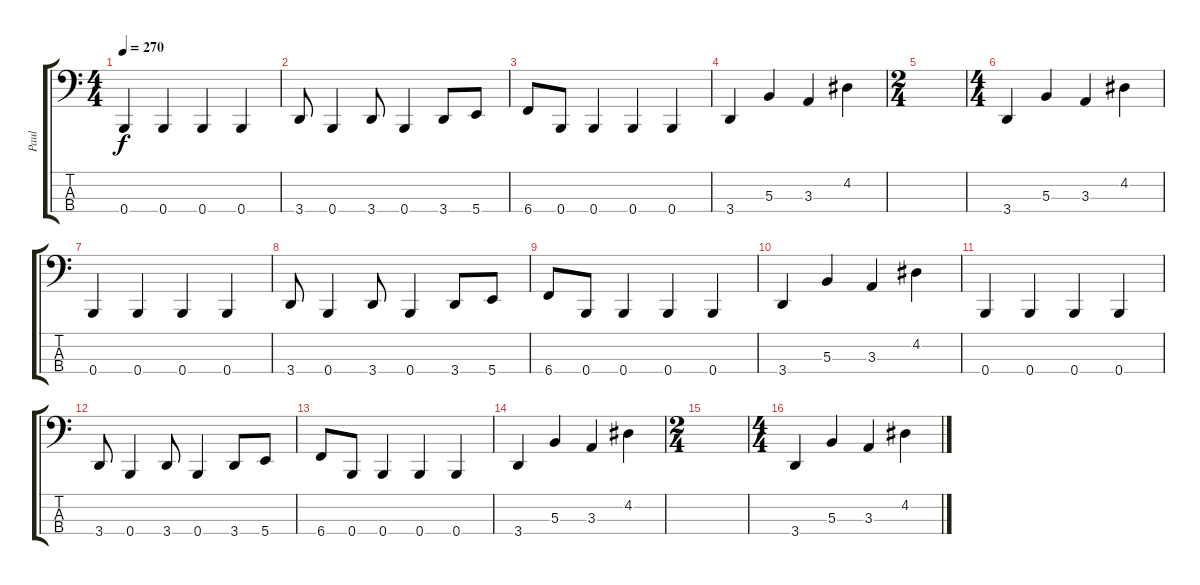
\track ("Paul" "Paul") {instrument electricbasspick}
\staff {score tabs}
\tuning (E2 B1 Gb1 B0) {hide}
\ts (4 4)
\tempo 270
\clef f4
\ks c
0.4.4{dy f} 0.4.4 0.4.4 0.4.4 |
3.4.8 0.4.4 3.4.8 0.4.4 3.4.8 5.4.8 |
6.4.8 0.4.8 0.4.4 0.4.4 0.4.4 |
3.4.4 5.3.4 3.3.4 4.2.4 |
\ts (2 4)
|
\ts (4 4)
3.4.4 5.3.4 3.3.4 4.2.4 |
0.4.4 0.4.4 0.4.4 0.4.4 |
3.4.8 0.4.4 3.4.8 0.4.4 3.4.8 5.4.8 |
6.4.8 0.4.8 0.4.4 0.4.4 0.4.4 |
3.4.4 5.3.4 3.3.4 4.2.4 |
0.4.4 0.4.4 0.4.4 0.4.4 |
3.4.8 0.4.4 3.4.8 0.4.4 3.4.8 5.4.8 |
6.4.8 0.4.8 0.4.4 0.4.4 0.4.4 |
3.4.4 5.3.4 3.3.4 4.2.4 |
\ts (2 4)
|
\ts (4 4)
3.4.4 5.3.4 3.3.4 4.2.4
